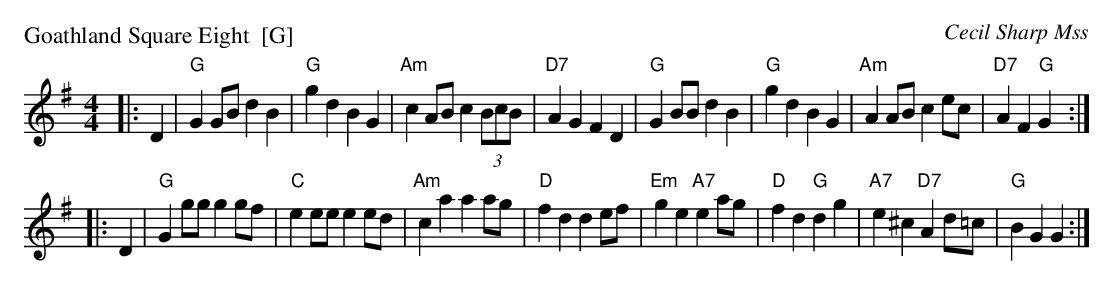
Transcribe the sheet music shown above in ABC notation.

X:1
P: Goathland Square Eight  [G]
O: Cecil Sharp Mss
M: 4/4
L: 1/8
K: G
|: D2 \
| "G"G2GB d2B2 | "G"g2d2 B2G2 | "Am"c2AB c2(3BcB | "D7"A2G2 F2D2 \
| "G"G2BB d2B2 | "G"g2d2 B2G2 | "Am"A2AB c2ec | "D7"A2F2 "G"G2 :|
|: D2 \
| "G"G2gg g2gf | "C"e2ee e2ed | "Am"c2a2 a2ag | "D"f2d2 d2ef \
| "Em"g2e2 "A7"e2ag | "D"f2d2 "G"d2g2 | "A7"e2^c2 "D7"A2d=c | "G"B2G2 G2 :|
